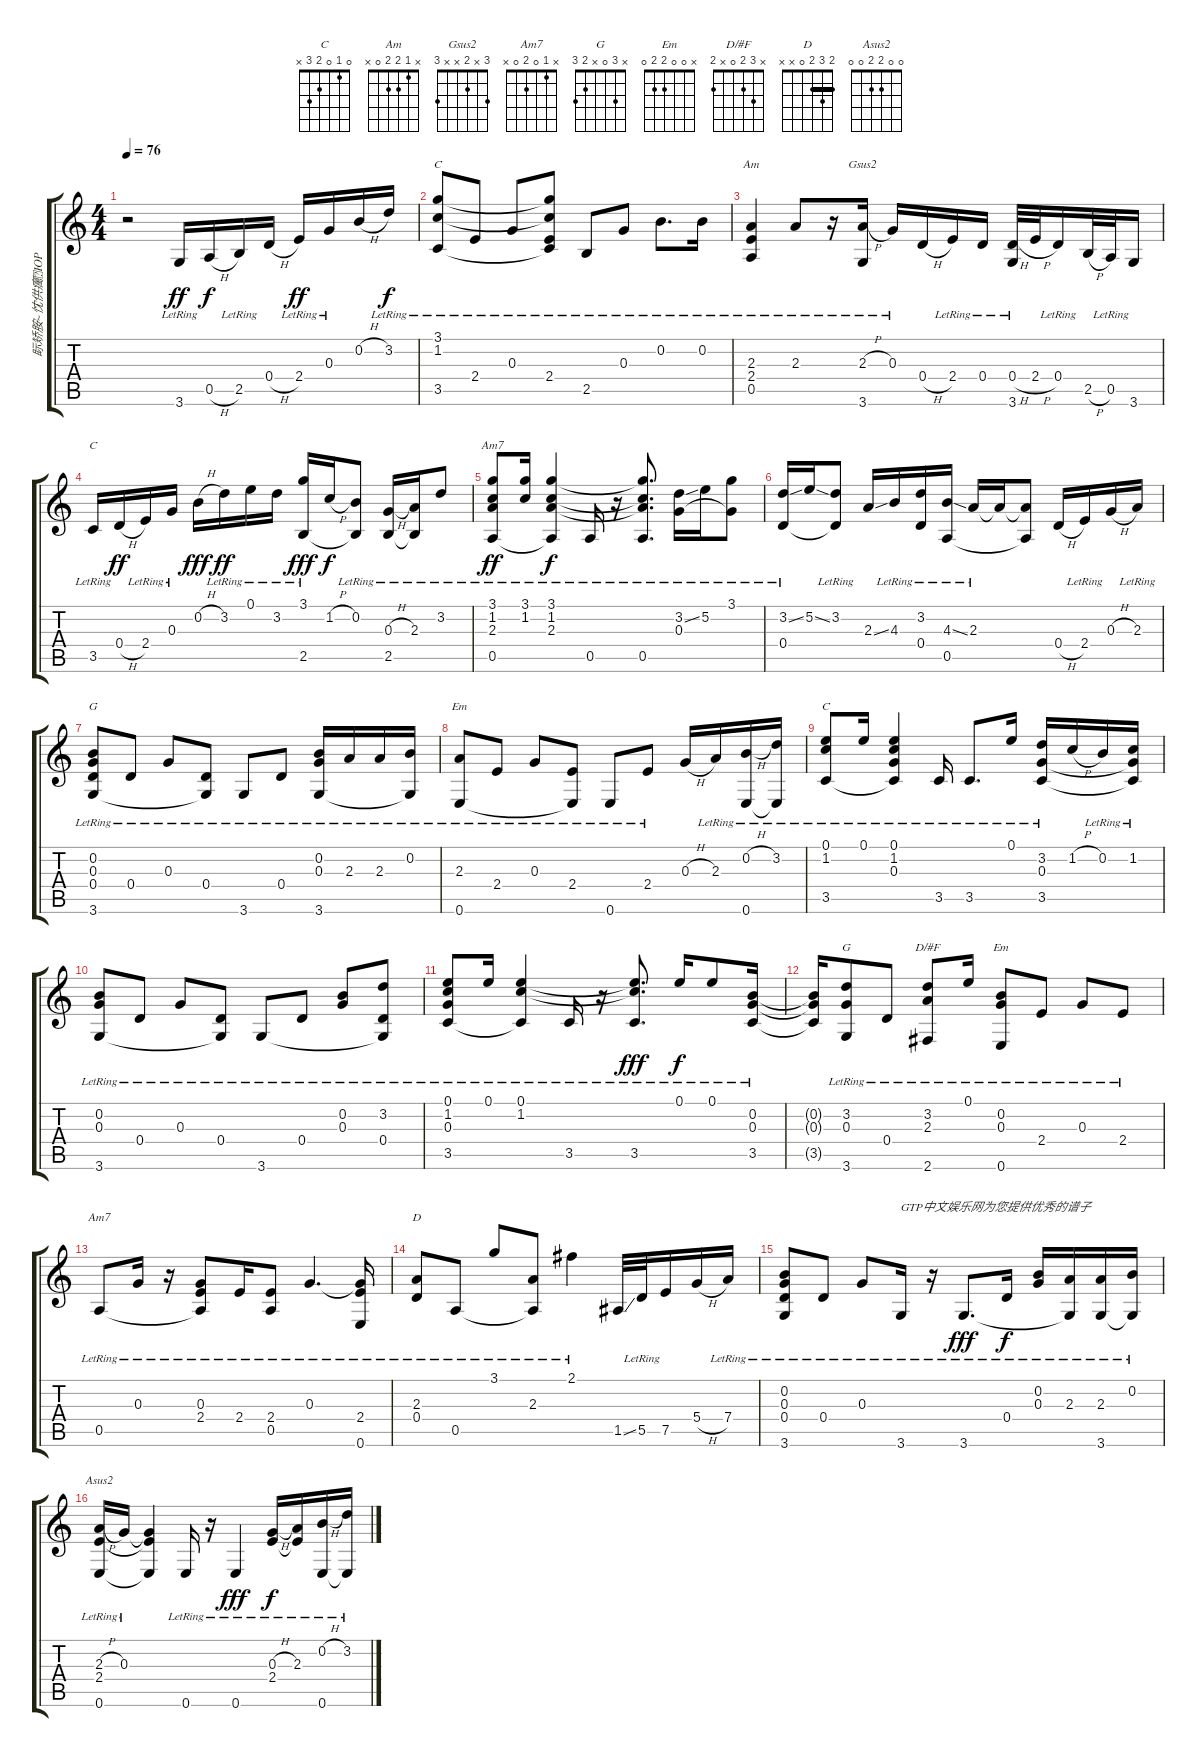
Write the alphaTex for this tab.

\track ("眎矫胺~忱供癘ЮΡ" "眎矫胺~忱供癘ЮΡ") {instrument acousticguitarnylon}
\staff {score tabs}
\tuning (E4 B3 G3 D3 A2 E2) {hide}
\chord ("C" 3 1 x 2 3 x)
\chord ("Am" x 1 2 2 0 x)
\chord ("Gsus2" 3 x 2 x x 3)
\chord ("C" x 1 x 2 3 x)
\chord ("Am7" 3 1 2 2 0 x)
\chord ("G" 3 0 0 0 2 3)
\chord ("Em" 0 0 0 2 2 0)
\chord ("C" 0 1 0 2 3 x)
\chord ("G" x 3 0 x 2 3)
\chord ("D/#F" x 3 2 0 x 2)
\chord ("Em" x 0 0 2 2 0)
\chord ("Am7" x 1 0 2 0 x)
\chord ("D" 2 3 2 0 x x) {barre 2}
\chord ("Asus2" 0 0 2 2 0 0)
\ts (4 4)
\tempo 76
\clef g2
\ks c
r.2{dy ff instrument acousticguitarnylon} 3.6{lr}.16 0.5{h}.16{dy f} 2.5{lr}.16 0.4{h}.16 2.4{lr}.16{dy ff} 0.3{lr}.16 0.2{h}.16 3.2{lr}.16{dy f} |
(3.1{lr} 1.2{lr} 3.5{lr}).8{ch "C"} 2.4{lr}.8 0.3{lr}.8 (3.1{t} 1.2{t} 2.4{lr} 3.5{t}).8 2.5{lr}.8 0.3{lr}.8 0.2{lr}.8{d} 0.2{lr}.16 |
(2.3{lr} 2.4{lr} 0.5{lr}).4{ch "Am"} 2.3{lr}.8 r.16 (2.3{h} 3.6{lr}).16{ch "Gsus2"} 0.3{lr}.16 0.4{h}.16 2.4{lr}.16 0.4{lr}.16 (0.4{h} 3.6{lr}).32 2.4{h}.32 0.4{lr}.16 2.5{h}.32 0.5{lr}.32 3.6{lr}.16 |
3.5{lr}.16{ch "C"} 0.4{h}.16{dy ff} 2.4{lr}.16 0.3{lr}.16 0.2{h}.16{dy fff} 3.2{lr}.16{dy ff} 0.1{lr}.16 3.2{lr}.16 (3.1{lr} 2.5{lr}).16{dy fff} 1.2{h}.16{dy f} (0.2{lr} 2.5{t}).8 (0.3{h} 2.5{lr}).16 (2.3{lr} 2.5{t}).16 3.2{lr}.8 |
(3.1{lr} 1.2{lr} 2.3{lr} 0.5{lr}).8{ch "Am7" dy ff} (3.1{lr} 1.2{lr}).16 (3.1{lr} 1.2{lr} 2.3{lr} 0.5{t}).4{dy f} 0.5{lr}.16 r.16 (3.1{t} 1.2{t} 2.3{t} 0.5{lr}).8{d} (3.2{ss} 0.3{lr}).16 5.2{lr}.16 (3.1{lr} 0.3{t}).8 |
(3.2{ss} 0.4{lr}).16 5.2{ss}.16 (3.2{lr} 0.4{t}).8 2.3{ss}.16 4.3{lr}.16 (3.2{lr} 0.4{lr}).16 (4.3{ss} 0.5{lr}).16 2.3{lr}.16 2.3{t}.16 (2.3{t} 0.5{t}).8 0.4{h}.16 2.4{lr}.16 0.3{h}.16 2.3{lr}.16 |
(0.2{lr} 0.3{lr} 0.4{lr} 3.6{lr}).8{ch "G"} 0.4{lr}.8 0.3{lr}.8 (0.4{lr} 3.6{t}).8 3.6{lr}.8 0.4{lr}.8 (0.2{lr} 0.3{lr} 3.6{lr}).16 2.3{lr}.16 2.3{lr}.16 (0.2{lr} 3.6{t}).16 |
(2.3{lr} 0.6{lr}).8{ch "Em"} 2.4{lr}.8 0.3{lr}.8 (2.4{lr} 0.6{t}).8 0.6{lr}.8 2.4{lr}.8 0.3{h}.16 2.3{lr}.16 (0.2{h} 0.6{lr}).16 (3.2{lr} 0.6{t}).16 |
(0.1{lr} 1.2{lr} 3.5{lr}).8{ch "C"} 0.1{lr}.16 (0.1{lr} 1.2{lr} 0.3{lr} 3.5{t}).4 3.5{lr}.16 3.5{lr}.8{d} 0.1{lr}.16 (3.2{lr} 0.3{lr} 3.5{lr}).16 1.2{h}.16 0.2{lr}.16 (1.2{lr} 0.3{t} 3.5{t}).16 |
(0.2{lr} 0.3{lr} 3.6{lr}).8 0.4{lr}.8 0.3{lr}.8 (0.4{lr} 3.6{t}).8 3.6{lr}.8 0.4{lr}.8 (0.2{lr} 0.3{lr}).8 (3.2{lr} 0.4{lr} 3.6{t}).8 |
(0.1{lr} 1.2{lr} 0.3{lr} 3.5{lr}).8 0.1{lr}.16 (0.1{lr} 1.2{lr} 3.5{t}).4 3.5{lr}.16 r.16 (0.1{t} 1.2{t} 3.5{lr}).8{d dy fff} 0.1{lr}.16{dy f} 0.1{lr}.8 (0.2{lr} 0.3{lr} 3.5{lr}).16 |
(0.2{t} 0.3{t} 3.5{t}).16 (3.2{lr} 0.3{lr} 3.6{lr}).8{ch "G"} 0.4{lr}.8 (3.2{lr} 2.3{lr} 2.6{lr}).8{ch "D/#F"} 0.1{lr}.16 (0.2{lr} 0.3{lr} 0.6{lr}).8{ch "Em"} 2.4{lr}.8 0.3{lr}.8 2.4{lr}.8 |
0.5{lr}.8{ch "Am7"} 0.3{lr}.16 r.16 (0.3{lr} 2.4{lr} 0.5{t}).8 2.4{lr}.16 (2.4{lr} 0.5{lr}).8 0.3{lr}.4{d} (0.3{t} 2.4{lr} 0.6{lr}).16 |
(2.3{lr} 0.4{lr}).8{ch "D"} 0.5{lr}.8 3.1{lr}.8 (2.3{lr} 0.5{t}).8 2.1{lr}.4 1.5{ss}.32 5.5{lr}.32 7.5{lr}.16 5.4{h}.16 7.4{lr}.16 |
(0.2{lr} 0.3{lr} 0.4{lr} 3.6{lr}).8 0.4{lr}.8 0.3{lr}.8 3.6{lr}.16{txt "GTP中文娱乐网为您提供优秀的谱子"} r.16 3.6{lr}.8{d dy fff} 0.4{lr}.16{dy f} (0.2{lr} 0.3{lr}).16 (2.3{lr} 3.6{t}).16 (2.3{lr} 3.6{lr}).16 (0.2{lr} 3.6{t}).16 |
(2.3{h} 2.4{lr} 0.6{lr}).16{ch "Asus2"} 0.3{lr}.16 (0.3{t} 2.4{t} 0.6{t}).4 0.6{lr}.16 r.16 0.6{lr}.4{dy fff} (0.3{h} 2.4{lr}).16{dy f} (2.3{lr} 2.4{t}).16 (0.2{h} 0.6{lr}).16 (3.2{lr} 0.6{t}).16
